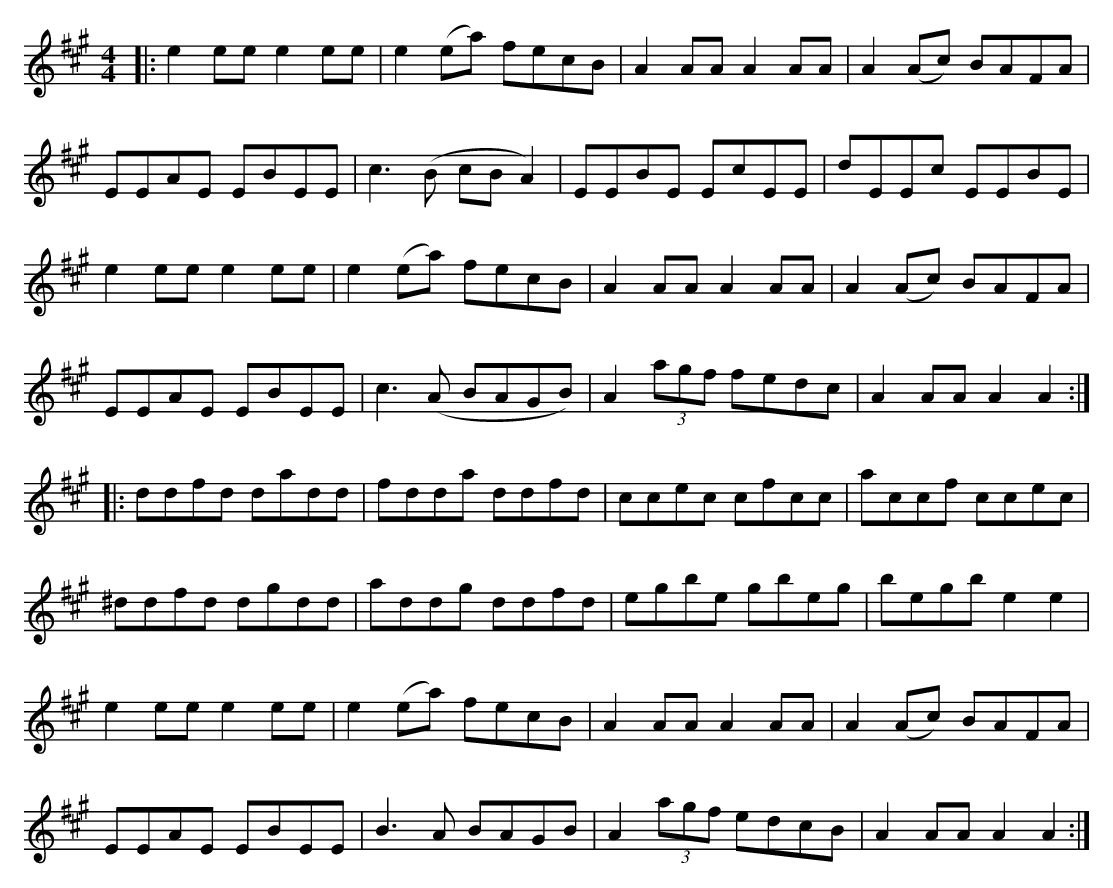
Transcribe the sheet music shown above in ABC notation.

X:1
M:4/4
K:A
|:e2 ee e2 ee|e2 (ea) fecB|A2AA A2AA|A2 (Ac) BAFA|
EEAE EBEE|c2>(B2 cB A2)|EEBE EcEE|dEEc EEBE|
e2 ee e2 ee|e2 (ea) fecB|A2AA A2AA|A2 (Ac) BAFA|
EEAE EBEE|c3 (A BAGB)|A2 (3agf fedc|A2 AA A2 A2:|
|:ddfd dadd|fdda ddfd|ccec cfcc|accf ccec|
^ddfd dgdd|addg ddfd|egbe gbeg |begb e2e2|
e2 ee e2 ee|e2 (ea) fecB|A2 AA A2 AA|A2(Ac) BAFA|
EEAE EBEE|B3 A BAGB|A2 (3agf edcB|A2AA A2A2:|
